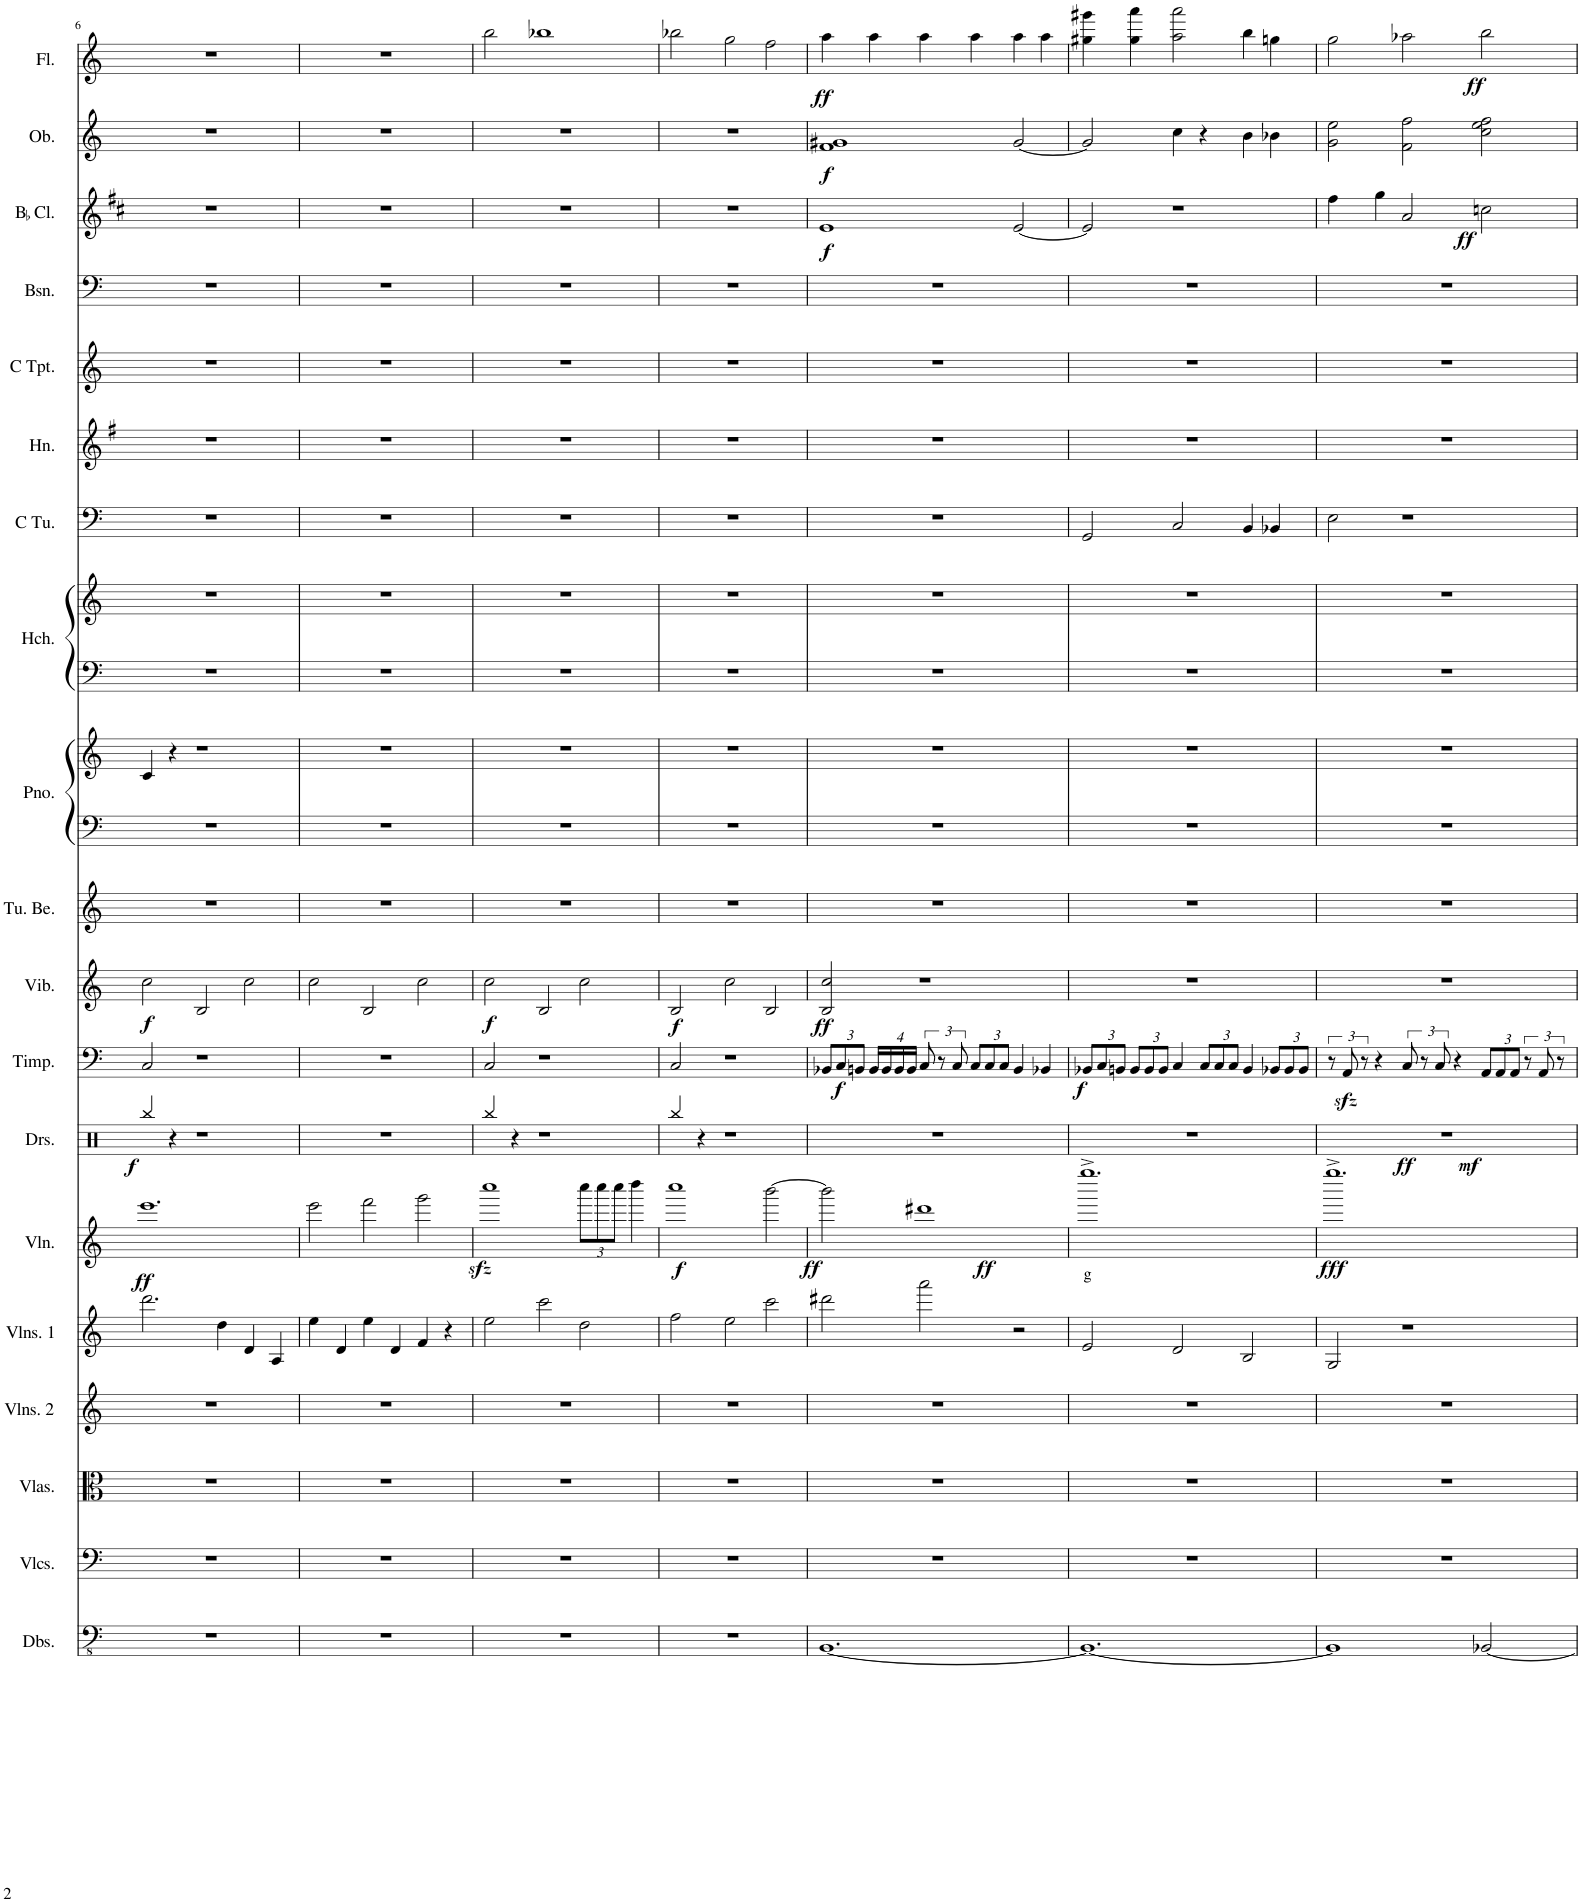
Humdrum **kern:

**kern	**kern	**kern	**kern	**kern	**kern	**text	**dynam	**kern	**dynam	**kern	**dynam	**kern	**dynam	**kern	**kern	**kern	**kern	**kern	**kern	**kern	**kern	**kern	**kern	**dynam	**kern	**dynam	**kern	**dynam
*part19	*part18	*part17	*part16	*part15	*part14	*part14	*part14	*part13	*part13	*part12	*part12	*part11	*part11	*part10	*part9	*part9	*part8	*part8	*part7	*part6	*part5	*part4	*part3	*part3	*part2	*part2	*part1	*part1
*staff21	*staff20	*staff19	*staff18	*staff17	*staff16	*staff16	*staff16	*staff15	*staff15	*staff14	*staff14	*staff13	*staff13	*staff12	*staff11	*staff10	*staff9	*staff8	*staff7	*staff6	*staff5	*staff4	*staff3	*staff3	*staff2	*staff2	*staff1	*staff1
*I"Double Basses	*I"Violoncellos	*I"Violas	*I"Violins 2	*I"Violins 1	*I"Violin	*	*	*I"Drumset	*	*I"Timpani	*	*I"Vibraphone	*	*I"Tubular Bells	*I"Piano	*	*I"Harpsichord	*	*I"C Tuba	*I"Horn	*I"C Trumpet	*I"Bassoon	*I"BaccidentalFlat Clarinet	*	*I"Oboe	*	*I"Flute	*
*I'Dbs.	*I'Vlcs.	*I'Vlas.	*I'Vlns. 2	*I'Vlns. 1	*I'Vln.	*	*	*I'Drs.	*	*I'Timp.	*	*I'Vib.	*	*I'Tu. Be.	*I'Pno.	*	*I'Hch.	*	*I'C Tu.	*I'Hn.	*I'C Tpt.	*I'Bsn.	*I'BaccidentalFlat Cl.	*	*I'Ob.	*	*I'Fl.	*
!!LO:PB:g=z
*clefFv4	*clefF4	*clefC3	*clefG2	*clefG2	*clefG2	*	*	*clefX	*	*clefF4	*	*clefG2	*	*clefG2	*clefF4	*clefG2	*clefF4	*clefG2	*clefF4	*clefG2	*clefG2	*clefF4	*clefG2	*	*clefG2	*	*clefG2	*
*	*	*	*	*	*	*	*	*	*	*	*	*	*	*	*	*	*	*	*	*Trd4c7	*	*	*Trd1c2	*	*	*	*	*
*k[]	*k[]	*k[]	*k[]	*k[]	*k[]	*	*	*k[]	*	*k[]	*	*k[]	*	*k[]	*k[]	*k[]	*k[]	*k[]	*k[]	*k[f#]	*k[]	*k[]	*k[f#c#]	*	*k[]	*	*k[]	*
*M6/4	*M6/4	*M6/4	*M6/4	*M6/4	*M6/4	*	*	*M6/4	*	*M6/4	*	*M6/4	*	*M6/4	*M6/4	*M6/4	*M6/4	*M6/4	*M6/4	*M6/4	*M6/4	*M6/4	*M6/4	*	*M6/4	*	*M6/4	*
=6	=6	=6	=6	=6	=6	=6	=6	=6	=6	=6	=6	=6	=6	=6	=6	=6	=6	=6	=6	=6	=6	=6	=6	=6	=6	=6	=6	=6
!	!	!	!	!	!	!	!LO:DY:b	!	!LO:DY:b	!	!	!	!LO:DY:b	!	!	!	!	!	!	!	!	!	!	!	!	!	!	!
1.r	1.r	1.r	1.r	2.ddd\	1.eee	.	ff	4Rbb/	f	2C/	.	2cc\	f	1.r	1.r	4c/	1.r	1.r	1.r	1.r	1.r	1.r	1.r	.	1.r	.	1.r	.
.	.	.	.	.	.	.	.	4r	.	.	.	.	.	.	.	4r	.	.	.	.	.	.	.	.	.	.	.	.
.	.	.	.	.	.	.	.	1r	.	1r	.	2B/	.	.	.	1r	.	.	.	.	.	.	.	.	.	.	.	.
.	.	.	.	4dd\	.	.	.	.	.	.	.	.	.	.	.	.	.	.	.	.	.	.	.	.	.	.	.	.
.	.	.	.	4d/	.	.	.	.	.	.	.	2cc\	.	.	.	.	.	.	.	.	.	.	.	.	.	.	.	.
.	.	.	.	4A/	.	.	.	.	.	.	.	.	.	.	.	.	.	.	.	.	.	.	.	.	.	.	.	.
=7	=7	=7	=7	=7	=7	=7	=7	=7	=7	=7	=7	=7	=7	=7	=7	=7	=7	=7	=7	=7	=7	=7	=7	=7	=7	=7	=7	=7
1.r	1.r	1.r	1.r	4ee\	2eee\	.	.	1.r	.	1.r	.	2cc\	.	1.r	1.r	1.r	1.r	1.r	1.r	1.r	1.r	1.r	1.r	.	1.r	.	1.r	.
.	.	.	.	4d/	.	.	.	.	.	.	.	.	.	.	.	.	.	.	.	.	.	.	.	.	.	.	.	.
.	.	.	.	4ee\	2fff\	.	.	.	.	.	.	2B/	.	.	.	.	.	.	.	.	.	.	.	.	.	.	.	.
.	.	.	.	4d/	.	.	.	.	.	.	.	.	.	.	.	.	.	.	.	.	.	.	.	.	.	.	.	.
.	.	.	.	4f/	2ggg\	.	.	.	.	.	.	2cc\	.	.	.	.	.	.	.	.	.	.	.	.	.	.	.	.
.	.	.	.	4r	.	.	.	.	.	.	.	.	.	.	.	.	.	.	.	.	.	.	.	.	.	.	.	.
=8	=8	=8	=8	=8	=8	=8	=8	=8	=8	=8	=8	=8	=8	=8	=8	=8	=8	=8	=8	=8	=8	=8	=8	=8	=8	=8	=8	=8
!	!	!	!	!	!	!	!	!	!	!	!	!	!LO:DY:b	!	!	!	!	!	!	!	!	!	!	!	!	!	!	!
1.r	1.r	1.r	1.r	2ee\	1cccczz<	.	.	4Rbb/	.	2C/	.	2cc\	f	1.r	1.r	1.r	1.r	1.r	1.r	1.r	1.r	1.r	1.r	.	1.r	.	2bb\	.
.	.	.	.	.	.	.	.	4r	.	.	.	.	.	.	.	.	.	.	.	.	.	.	.	.	.	.	.	.
.	.	.	.	2ccc\	.	.	.	1r	.	1r	.	2B/	.	.	.	.	.	.	.	.	.	.	.	.	.	.	1bb-X	.
*	*	*	*	*	*Xbrackettup	*	*	*	*	*	*	*	*	*	*	*	*	*	*	*	*	*	*	*	*	*	*	*
.	.	.	.	2dd\	12cccc\L	.	.	.	.	.	.	2cc\	.	.	.	.	.	.	.	.	.	.	.	.	.	.	.	.
.	.	.	.	.	12cccc\	.	.	.	.	.	.	.	.	.	.	.	.	.	.	.	.	.	.	.	.	.	.	.
.	.	.	.	.	12cccc\J	.	.	.	.	.	.	.	.	.	.	.	.	.	.	.	.	.	.	.	.	.	.	.
.	.	.	.	.	4dddd\	.	.	.	.	.	.	.	.	.	.	.	.	.	.	.	.	.	.	.	.	.	.	.
=9	=9	=9	=9	=9	=9	=9	=9	=9	=9	=9	=9	=9	=9	=9	=9	=9	=9	=9	=9	=9	=9	=9	=9	=9	=9	=9	=9	=9
!	!	!	!	!	!	!	!LO:DY:b	!	!	!	!	!	!LO:DY:b	!	!	!	!	!	!	!	!	!	!	!	!	!	!	!
1.r	1.r	1.r	1.r	2ff\	1cccc	.	f	4Rbb/	.	2C/	.	2B/	f	1.r	1.r	1.r	1.r	1.r	1.r	1.r	1.r	1.r	1.r	.	1.r	.	2bb-X\	.
.	.	.	.	.	.	.	.	4r	.	.	.	.	.	.	.	.	.	.	.	.	.	.	.	.	.	.	.	.
.	.	.	.	2ee\	.	.	.	1r	.	1r	.	2cc\	.	.	.	.	.	.	.	.	.	.	.	.	.	.	2gg\	.
.	.	.	.	2ccc\	[2bbb\	.	.	.	.	.	.	2B/	.	.	.	.	.	.	.	.	.	.	.	.	.	.	2ff\	.
=10	=10	=10	=10	=10	=10	=10	=10	=10	=10	=10	=10	=10	=10	=10	=10	=10	=10	=10	=10	=10	=10	=10	=10	=10	=10	=10	=10	=10
*	*	*	*	*	*	*	*	*	*	*Xbrackettup	*	*	*	*	*	*	*	*	*	*	*	*	*	*	*	*	*	*
!	!	!	!	!	!	!	!LO:DY:b	!	!	!	!	!	!	!	!	!	!	!	!	!	!	!	!	!	!	!	!	!
!	!	!	!	!	!	!	!LO:DY:n=1:b	!	!	!	!	!	!LO:DY:b	!	!	!	!	!	!	!	!	!	!	!LO:DY:b	!	!LO:DY:b	!	!LO:DY:b
[1.BBB	1.r	1.r	1.r	2ddd#X\	2bbb\]	.	ff ff	1.r	.	12BB-X/L	.	2B/ 2cc/	ff	1.r	1.r	1.r	1.r	1.r	1.r	1.r	1.r	1.r	1e	f	1f 1g#X	f	4aa\	ff
!	!	!	!	!	!	!	!	!	!	!	!LO:DY:b	!	!	!	!	!	!	!	!	!	!	!	!	!	!	!	!	!
.	.	.	.	.	.	.	.	.	.	12C/	f	.	.	.	.	.	.	.	.	.	.	.	.	.	.	.	.	.
.	.	.	.	.	.	.	.	.	.	12BBn/J	.	.	.	.	.	.	.	.	.	.	.	.	.	.	.	.	.	.
.	.	.	.	.	.	.	.	.	.	16BB/LL	.	.	.	.	.	.	.	.	.	.	.	.	.	.	.	.	4aa\	.
.	.	.	.	.	.	.	.	.	.	16BB/	.	.	.	.	.	.	.	.	.	.	.	.	.	.	.	.	.	.
.	.	.	.	.	.	.	.	.	.	16BB/	.	.	.	.	.	.	.	.	.	.	.	.	.	.	.	.	.	.
.	.	.	.	.	.	.	.	.	.	16BB/JJ	.	.	.	.	.	.	.	.	.	.	.	.	.	.	.	.	.	.
*	*	*	*	*	*	*	*	*	*	*brackettup	*	*	*	*	*	*	*	*	*	*	*	*	*	*	*	*	*	*
.	.	.	.	2aaa\	1ddd#X	.	.	.	.	12C/	.	1r	.	.	.	.	.	.	.	.	.	.	.	.	.	.	4aa\	.
.	.	.	.	.	.	.	.	.	.	12r	.	.	.	.	.	.	.	.	.	.	.	.	.	.	.	.	.	.
.	.	.	.	.	.	.	.	.	.	12C/	.	.	.	.	.	.	.	.	.	.	.	.	.	.	.	.	.	.
*	*	*	*	*	*	*	*	*	*	*Xbrackettup	*	*	*	*	*	*	*	*	*	*	*	*	*	*	*	*	*	*
.	.	.	.	.	.	.	.	.	.	12C/L	.	.	.	.	.	.	.	.	.	.	.	.	.	.	.	.	4aa\	.
.	.	.	.	.	.	.	.	.	.	12C/	.	.	.	.	.	.	.	.	.	.	.	.	.	.	.	.	.	.
.	.	.	.	.	.	.	.	.	.	12C/J	.	.	.	.	.	.	.	.	.	.	.	.	.	.	.	.	.	.
.	.	.	.	2r	.	.	.	.	.	4BB/	.	.	.	.	.	.	.	.	.	.	.	.	[2e/	.	[2g#/	.	4aa\	.
.	.	.	.	.	.	.	.	.	.	4BB-X/	.	.	.	.	.	.	.	.	.	.	.	.	.	.	.	.	4aa\	.
=11	=11	=11	=11	=11	=11	=11	=11	=11	=11	=11	=11	=11	=11	=11	=11	=11	=11	=11	=11	=11	=11	=11	=11	=11	=11	=11	=11	=11
!	!	!	!	!	!	!LO:LY:b	!	!	!	!	!LO:DY:b	!	!	!	!	!	!	!	!	!	!	!	!	!	!	!	!	!
1.BBB_	1.r	1.r	1.r	2e/	1.gggg^	g	.	1.r	.	12BB-X/L	f	1.r	.	1.r	1.r	1.r	1.r	1.r	2GG/	1.r	1.r	1.r	2e/]	.	2g#/]	.	4gg#X\ 4ggg#X\	.
.	.	.	.	.	.	.	.	.	.	12C/	.	.	.	.	.	.	.	.	.	.	.	.	.	.	.	.	.	.
.	.	.	.	.	.	.	.	.	.	12BBn/J	.	.	.	.	.	.	.	.	.	.	.	.	.	.	.	.	.	.
.	.	.	.	.	.	.	.	.	.	12BB/L	.	.	.	.	.	.	.	.	.	.	.	.	.	.	.	.	4gg#\ 4aaa\	.
.	.	.	.	.	.	.	.	.	.	12BB/	.	.	.	.	.	.	.	.	.	.	.	.	.	.	.	.	.	.
.	.	.	.	.	.	.	.	.	.	12BB/J	.	.	.	.	.	.	.	.	.	.	.	.	.	.	.	.	.	.
.	.	.	.	2d/	.	.	.	.	.	4C/	.	.	.	.	.	.	.	.	2C/	.	.	.	1r	.	4cc\	.	2aa\ 2aaa\	.
.	.	.	.	.	.	.	.	.	.	12C/L	.	.	.	.	.	.	.	.	.	.	.	.	.	.	4r	.	.	.
.	.	.	.	.	.	.	.	.	.	12C/	.	.	.	.	.	.	.	.	.	.	.	.	.	.	.	.	.	.
.	.	.	.	.	.	.	.	.	.	12C/J	.	.	.	.	.	.	.	.	.	.	.	.	.	.	.	.	.	.
.	.	.	.	2B/	.	.	.	.	.	4BB/	.	.	.	.	.	.	.	.	4BB/	.	.	.	.	.	4b\	.	4bb\	.
.	.	.	.	.	.	.	.	.	.	12BB-X/L	.	.	.	.	.	.	.	.	4BB-X/	.	.	.	.	.	4b-X\	.	4ggn\	.
.	.	.	.	.	.	.	.	.	.	12BB-/	.	.	.	.	.	.	.	.	.	.	.	.	.	.	.	.	.	.
.	.	.	.	.	.	.	.	.	.	12BB-/J	.	.	.	.	.	.	.	.	.	.	.	.	.	.	.	.	.	.
2ryy	2ryy	2ryy	2ryy	2ryy	2ryy	.	.	2ryy	.	2ryy	.	2r	.	2ryy	2ryy	2ryy	2ryy	2ryy	2ryy	2ryy	2ryy	2ryy	2ryy	.	2ryy	.	2ryy	.
=12	=12	=12	=12	=12	=12	=12	=12	=12	=12	=12	=12	=12	=12	=12	=12	=12	=12	=12	=12	=12	=12	=12	=12	=12	=12	=12	=12	=12
*	*	*	*	*	*	*	*	*	*	*brackettup	*	*	*	*	*	*	*	*	*	*	*	*	*	*	*	*	*	*
!	!	!	!	!	!	!	!LO:DY:b	!	!LO:DY:b	!	!	!	!	!	!	!	!	!	!	!	!	!	!	!	!	!	!	!
!	!	!	!	!	!	!	!	!	!LO:DY:n=1:b	!	!	!	!	!	!	!	!	!	!	!	!	!	!	!LO:DY:b	!	!	!	!
1BBB]	1.r	1.r	1.r	2G/	1.gggg^>	.	fff	1.r	mf ff	12r	.	1.r	.	1.r	1.r	1.r	1.r	1.r	2E\	1.r	1.r	1.r	4ff#\	ff	2g\ 2ee\	.	2gg\	.
.	.	.	.	.	.	.	.	.	.	12AAzz</	.	.	.	.	.	.	.	.	.	.	.	.	.	.	.	.	.	.
.	.	.	.	.	.	.	.	.	.	12r	.	.	.	.	.	.	.	.	.	.	.	.	.	.	.	.	.	.
.	.	.	.	.	.	.	.	.	.	4r	.	.	.	.	.	.	.	.	.	.	.	.	4gg\	.	.	.	.	.
.	.	.	.	1r	.	.	.	.	.	12C/	.	.	.	.	.	.	.	.	1r	.	.	.	2a/	.	2f\ 2ff\	.	2aa-X\	.
.	.	.	.	.	.	.	.	.	.	12r	.	.	.	.	.	.	.	.	.	.	.	.	.	.	.	.	.	.
.	.	.	.	.	.	.	.	.	.	12C/	.	.	.	.	.	.	.	.	.	.	.	.	.	.	.	.	.	.
.	.	.	.	.	.	.	.	.	.	4r	.	.	.	.	.	.	.	.	.	.	.	.	.	.	.	.	.	.
*	*	*	*	*	*	*	*	*	*	*Xbrackettup	*	*	*	*	*	*	*	*	*	*	*	*	*	*	*	*	*	*
!	!	!	!	!	!	!	!	!	!	!	!	!	!	!	!	!	!	!	!	!	!	!	!	!	!	!	!	!LO:DY:b
[2BBB-X/	.	.	.	.	.	.	.	.	.	12AA/L	.	.	.	.	.	.	.	.	.	.	.	.	2ccn\	.	2cc\ 2ee\ 2ff\	.	2bb\	ff
.	.	.	.	.	.	.	.	.	.	12AA/	.	.	.	.	.	.	.	.	.	.	.	.	.	.	.	.	.	.
.	.	.	.	.	.	.	.	.	.	12AA/J	.	.	.	.	.	.	.	.	.	.	.	.	.	.	.	.	.	.
*	*	*	*	*	*	*	*	*	*	*brackettup	*	*	*	*	*	*	*	*	*	*	*	*	*	*	*	*	*	*
.	.	.	.	.	.	.	.	.	.	12r	.	.	.	.	.	.	.	.	.	.	.	.	.	.	.	.	.	.
.	.	.	.	.	.	.	.	.	.	12AA/	.	.	.	.	.	.	.	.	.	.	.	.	.	.	.	.	.	.
.	.	.	.	.	.	.	.	.	.	12r	.	.	.	.	.	.	.	.	.	.	.	.	.	.	.	.	.	.
=	=	=	=	=	=	=	=	=	=	=	=	=	=	=	=	=	=	=	=	=	=	=	=	=	=	=	=	=
*-	*-	*-	*-	*-	*-	*-	*-	*-	*-	*-	*-	*-	*-	*-	*-	*-	*-	*-	*-	*-	*-	*-	*-	*-	*-	*-	*-	*-
